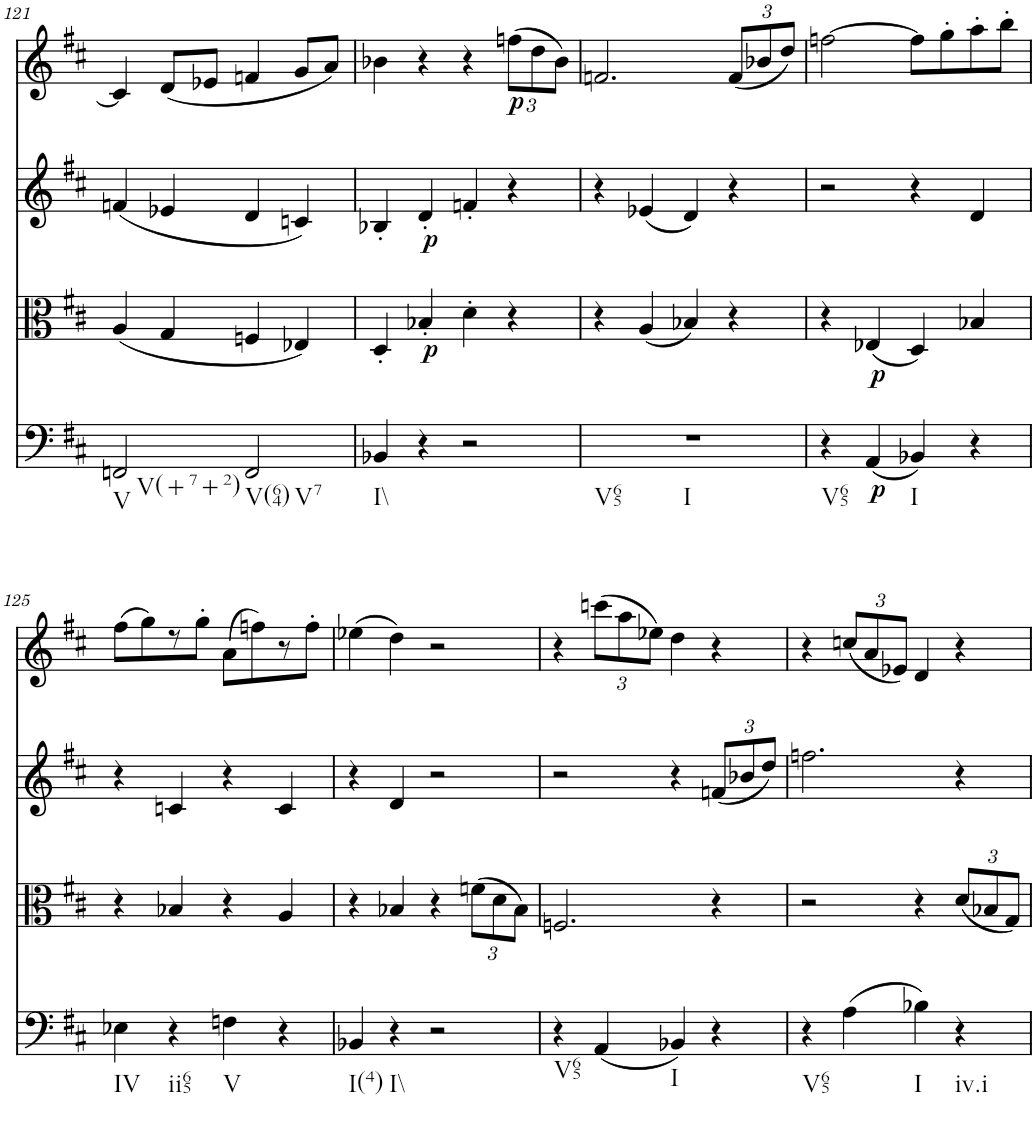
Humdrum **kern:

**kern	**dynam	**kern	**dynam	**kern	**dynam	**kern	**dynam
*part4	*part4	*part3	*part3	*part2	*part2	*part1	*part1
*staff4	*staff4	*staff3	*staff3	*staff2	*staff2	*staff1	*staff1
*I"Violoncello	*	*I"Viola	*	*I"Violin II	*	*I"Violin I	*
!!LO:PB:g=z
*clefF4	*	*clefC3	*	*clefG2	*	*clefG2	*
*k[f#c#]	*	*k[f#c#]	*	*k[f#c#]	*	*k[f#c#]	*
*M2/2	*	*M2/2	*	*M2/2	*	*M2/2	*
=121	=121	=121	=121	=121	=121	=121	=121
!LO:TX:b:t=V	!	!	!	!	!	!	!
!LO:TX:b:t=V(+7+2)	!	!	!	!	!	!	!
2FFn/	.	(4A/	.	(4fn/	.	4c/]	.
.	.	4G/	.	4e-X/	.	(8d/L	.
.	.	.	.	.	.	8e-X/J	.
!LO:TX:b:t=V(64)	!	!	!	!	!	!	!
!LO:TX:b:t=V7	!	!	!	!	!	!	!
2FF/	.	4Fn/	.	4d/	.	4fn/	.
.	.	4E-X/)	.	4cn/)	.	8g/L	.
.	.	.	.	.	.	8a/J)	.
=122	=122	=122	=122	=122	=122	=122	=122
!LO:TX:b:t=I\\	!	!	!	!	!	!	!
4BB-X/	.	4D'/	.	4B-X'/	.	4b-X\	.
!	!	!	!LO:DY:b	!	!LO:DY:b	!	!
4r	.	4B-X'/	p	4d'/	p	4r	.
2r	.	4d'\	.	4fn'/	.	4r	.
*	*	*	*	*	*	*Xbrackettup	*
!	!	!	!	!	!	!	!LO:DY:b
.	.	4r	.	4r	.	(12ffn\L	p
.	.	.	.	.	.	12dd\	.
.	.	.	.	.	.	12b-\J)	.
=123	=123	=123	=123	=123	=123	=123	=123
!LO:TX:b:t=V65	!	!	!	!	!	!	!
!LO:TX:b:t=I	!	!	!	!	!	!	!
1r	.	4r	.	4r	.	2.fn/	.
.	.	(4A/	.	(4e-X/	.	.	.
.	.	4B-X/)	.	4d/)	.	.	.
.	.	4r	.	4r	.	(12f/L	.
.	.	.	.	.	.	12b-X/	.
.	.	.	.	.	.	12dd/J)	.
=124	=124	=124	=124	=124	=124	=124	=124
!LO:TX:b:t=V65	!	!	!	!	!	!	!
4r	.	4r	.	2r	.	[2ffn\	.
!	!LO:DY:b	!	!LO:DY:b	!	!	!	!
(4AA/	p	(4E-X/	p	.	.	.	.
!LO:TX:b:t=I	!	!	!	!	!	!	!
4BB-X/)	.	4D/)	.	4r	.	8ff\L]	.
.	.	.	.	.	.	8gg'\	.
4r	.	4B-X/	.	4d/	.	8aa'\	.
.	.	.	.	.	.	8bb'\J	.
!!LO:LB:g=z
=125	=125	=125	=125	=125	=125	=125	=125
!LO:TX:b:t=IV	!	!	!	!	!	!	!
4E-X\	.	4r	.	4r	.	(8ff#\L	.
.	.	.	.	.	.	8gg\)	.
!LO:TX:b:t=ii65	!	!	!	!	!	!	!
4r	.	4B-X/	.	4cn/	.	8r	.
.	.	.	.	.	.	8gg'\J	.
!LO:TX:b:t=V	!	!	!	!	!	!	!
4Fn\	.	4r	.	4r	.	(8a\L	.
.	.	.	.	.	.	8ffn\)	.
4r	.	4A/	.	4c/	.	8r	.
.	.	.	.	.	.	8ff'\J	.
=126	=126	=126	=126	=126	=126	=126	=126
!LO:TX:b:t=I(4)	!	!	!	!	!	!	!
4BB-X/	.	4r	.	4r	.	(4ee-X\	.
!LO:TX:b:t=I\\	!	!	!	!	!	!	!
4r	.	4B-X/	.	4d/	.	4dd\)	.
2r	.	4r	.	2r	.	2r	.
*	*	*Xbrackettup	*	*	*	*	*
.	.	(12fn\L	.	.	.	.	.
.	.	12d\	.	.	.	.	.
.	.	12B-\J)	.	.	.	.	.
=127	=127	=127	=127	=127	=127	=127	=127
!LO:TX:b:t=V65	!	!	!	!	!	!	!
4r	.	2.Fn/	.	2r	.	4r	.
(4AA/	.	.	.	.	.	(12cccn\L	.
.	.	.	.	.	.	12aa\	.
.	.	.	.	.	.	12ee-X\J)	.
!LO:TX:b:t=I	!	!	!	!	!	!	!
4BB-X/)	.	.	.	4r	.	4dd\	.
*	*	*	*	*Xbrackettup	*	*	*
4r	.	4r	.	(12fn/L	.	4r	.
.	.	.	.	12b-X/	.	.	.
.	.	.	.	12dd/J)	.	.	.
=128	=128	=128	=128	=128	=128	=128	=128
!LO:TX:b:t=V65	!	!	!	!	!	!	!
4r	.	2r	.	2.ffn\	.	4r	.
(4A\	.	.	.	.	.	(12ccn/L	.
.	.	.	.	.	.	12a/	.
.	.	.	.	.	.	12e-X/J)	.
!LO:TX:b:t=I	!	!	!	!	!	!	!
4B-X\)	.	4r	.	.	.	4d/	.
!LO:TX:b:t=iv.i	!	!	!	!	!	!	!
4r	.	(12d/L	.	4r	.	4r	.
.	.	12B-X/	.	.	.	.	.
.	.	12G/J)	.	.	.	.	.
=	=	=	=	=	=	=	=
*-	*-	*-	*-	*-	*-	*-	*-
